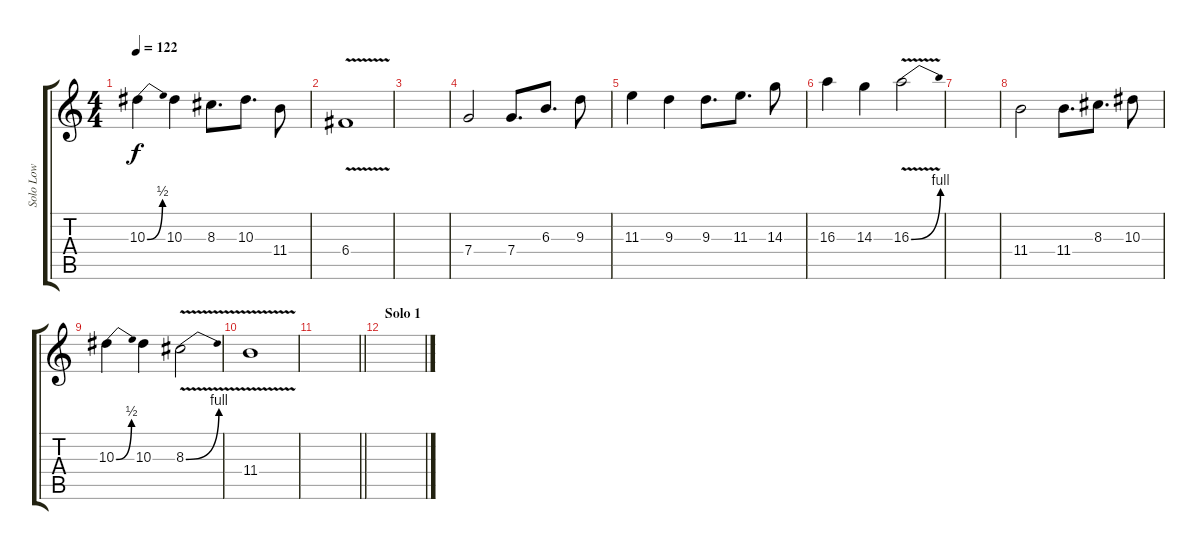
\track ("Solo Low" "Solo Low") {instrument distortionguitar}
\staff {score tabs}
\tuning (D4 A3 F3 C3 G2 D2) {hide}
\ts (4 4)
\tempo 122
\clef g2
\ks c
10.3{be (bend 0 0 60 2)}.4{dy f} 10.3.4 8.3.8{d} 10.3.8{d} 11.4.8 |
6.4{v}.1 |
|
7.4.2 7.4.8{d} 6.3.8{d} 9.3.8 |
11.3.4 9.3.4 9.3.8{d} 11.3.8{d} 14.3.8 |
16.3.4 14.3.4 16.3{be (bend 0 0 60 4) v}.2 |
|
11.4.2 11.4.8{d} 8.3.8{d} 10.3.8 |
10.3{be (bend 0 0 60 2)}.4 10.3.4 8.3{be (bend 0 0 60 4) v}.2 |
11.4{v}.1 |
\barLineRight lightlight
|
\section ("" "Solo 1")
